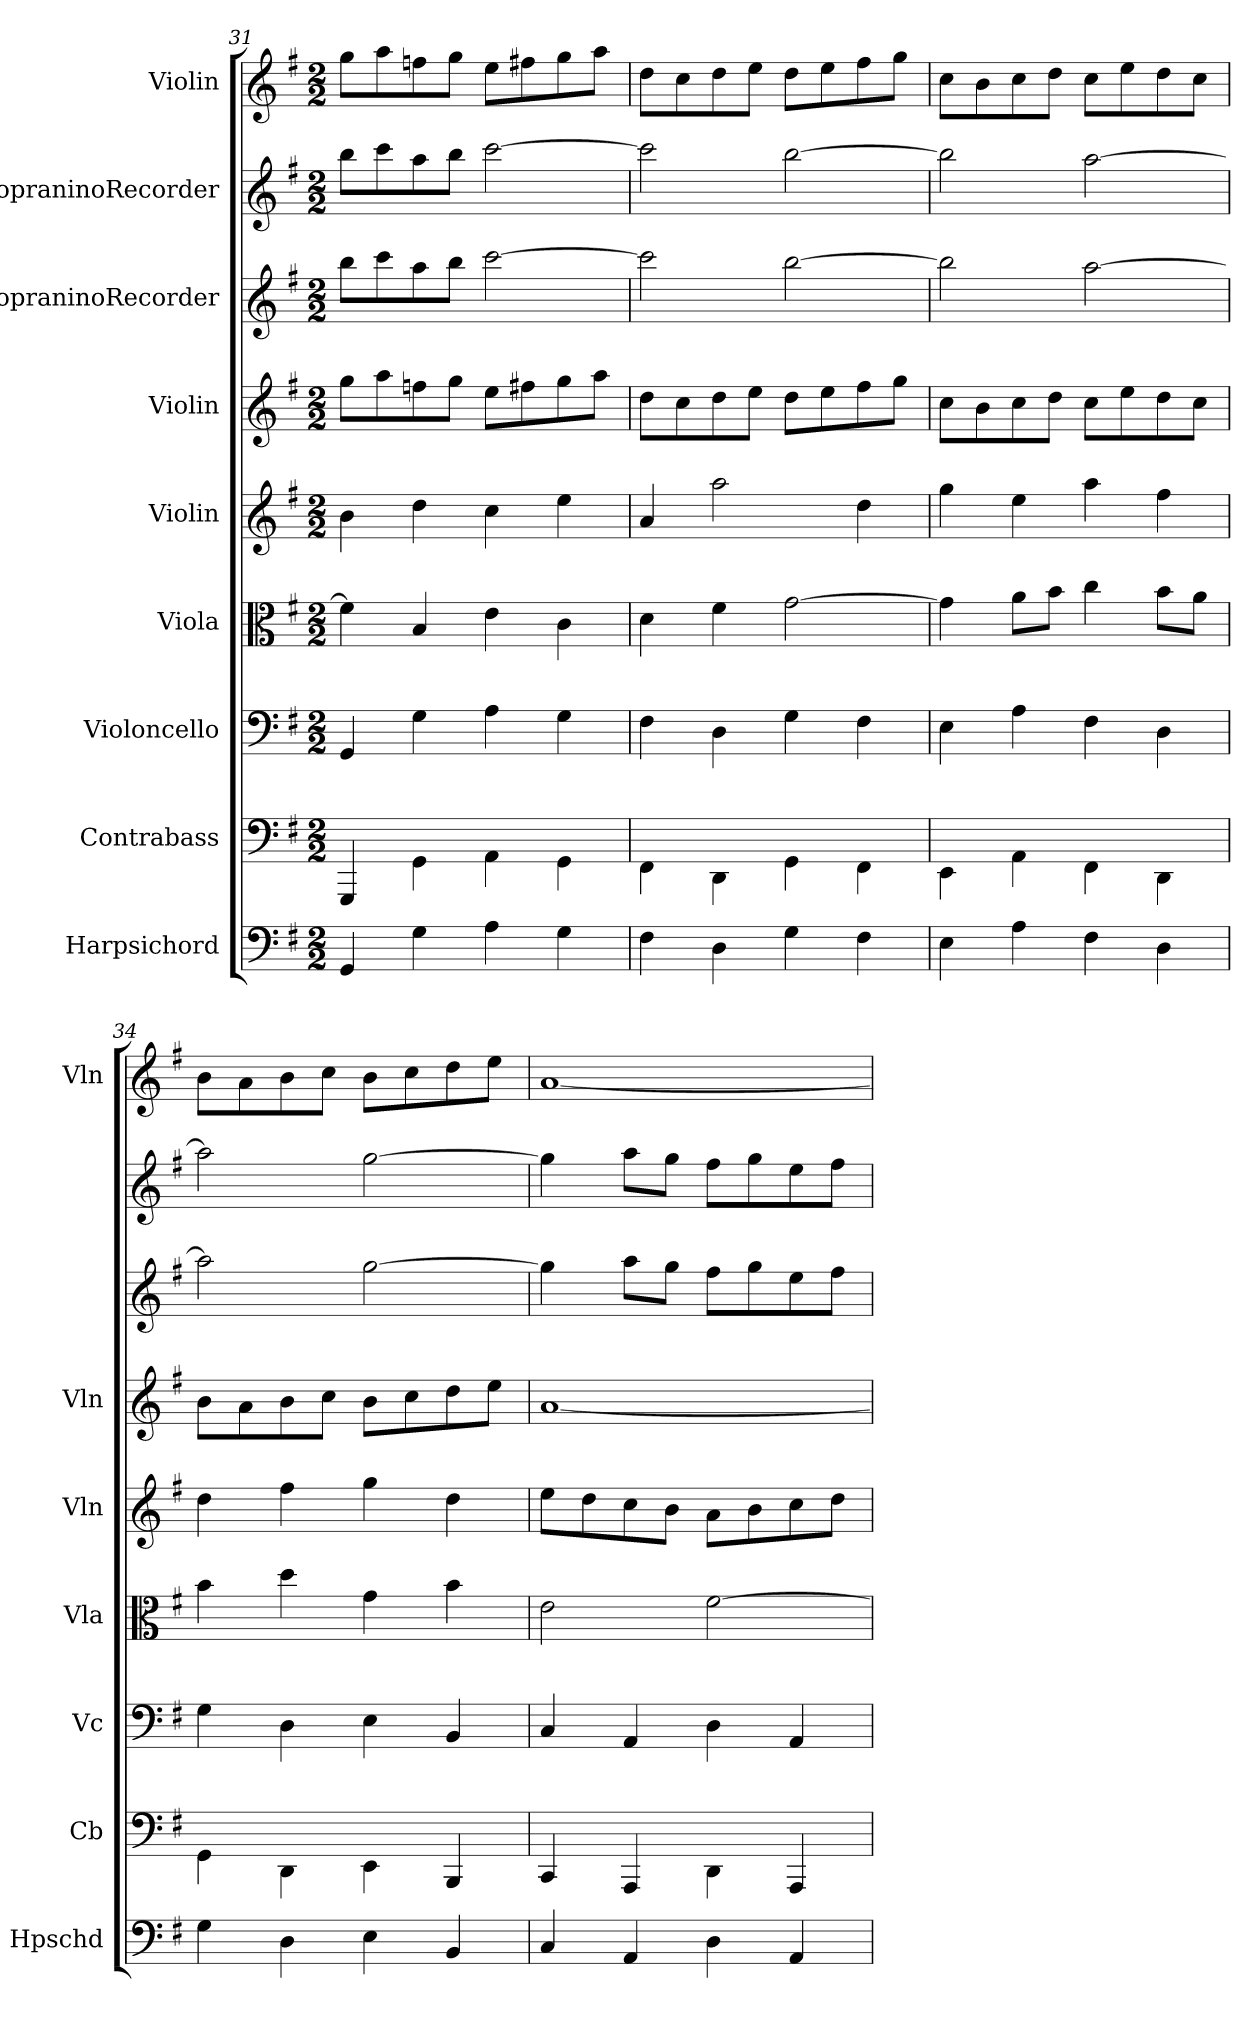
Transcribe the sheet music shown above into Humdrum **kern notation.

**kern	**kern	**kern	**kern	**kern	**kern	**kern	**kern	**kern
*part9	*part8	*part7	*part6	*part5	*part4	*part3	*part2	*part1
*staff9	*staff8	*staff7	*staff6	*staff5	*staff4	*staff3	*staff2	*staff1
*I"Harpsichord	*I"Contrabass	*I"Violoncello	*I"Viola	*I"Violin	*I"Violin	*I"SopraninoRecorder	*I"SopraninoRecorder	*I"Violin
*I'Hpschd	*I'Cb	*I'Vc	*I'Vla	*I'Vln	*I'Vln	*	*	*I'Vln
*clefF4	*clefF4	*clefF4	*clefC3	*clefG2	*clefG2	*clefG2	*clefG2	*clefG2
*k[f#]	*k[f#]	*k[f#]	*k[f#]	*k[f#]	*k[f#]	*k[f#]	*k[f#]	*k[f#]
*G:	*G:	*G:	*G:	*G:	*G:	*G:	*G:	*G:
*M2/2	*M2/2	*M2/2	*M2/2	*M2/2	*M2/2	*M2/2	*M2/2	*M2/2
=31	=31	=31	=31	=31	=31	=31	=31	=31
4GG/	4GGG/	4GG/	4f\]	4b\	8gg\L	8bb\L	8bb\L	8gg\L
.	.	.	.	.	8aa\	8ccc\	8ccc\	8aa\
4G\	4GG\	4G\	4B/	4dd\	8ffn\	8aa\	8aa\	8ffn\
.	.	.	.	.	8gg\J	8bb\J	8bb\J	8gg\J
4A\	4AA\	4A\	4e\	4cc\	8ee\L	[2ccc\	[2ccc\	8ee\L
.	.	.	.	.	8ff#X\	.	.	8ff#X\
4G\	4GG\	4G\	4c\	4ee\	8gg\	.	.	8gg\
.	.	.	.	.	8aa\J	.	.	8aa\J
=32	=32	=32	=32	=32	=32	=32	=32	=32
4F#\	4FF#\	4F#\	4d\	4a/	8dd\L	2ccc\]	2ccc\]	8dd\L
.	.	.	.	.	8cc\	.	.	8cc\
4D\	4DD\	4D\	4f#\	2aa\	8dd\	.	.	8dd\
.	.	.	.	.	8ee\J	.	.	8ee\J
4G\	4GG\	4G\	[2g\	.	8dd\L	[2bb\	[2bb\	8dd\L
.	.	.	.	.	8ee\	.	.	8ee\
4F#\	4FF#\	4F#\	.	4dd\	8ff#\	.	.	8ff#\
.	.	.	.	.	8gg\J	.	.	8gg\J
=33	=33	=33	=33	=33	=33	=33	=33	=33
4E\	4EE\	4E\	4g\]	4gg\	8cc\L	2bb\]	2bb\]	8cc\L
.	.	.	.	.	8b\	.	.	8b\
4A\	4AA\	4A\	8a\L	4ee\	8cc\	.	.	8cc\
.	.	.	8b\J	.	8dd\J	.	.	8dd\J
4F#\	4FF#\	4F#\	4cc\	4aa\	8cc\L	[2aa\	[2aa\	8cc\L
.	.	.	.	.	8ee\	.	.	8ee\
4D\	4DD\	4D\	8b\L	4ff#\	8dd\	.	.	8dd\
.	.	.	8a\J	.	8cc\J	.	.	8cc\J
=34	=34	=34	=34	=34	=34	=34	=34	=34
4G\	4GG\	4G\	4b\	4dd\	8b\L	2aa\]	2aa\]	8b\L
.	.	.	.	.	8a\	.	.	8a\
4D\	4DD\	4D\	4dd\	4ff#\	8b\	.	.	8b\
.	.	.	.	.	8cc\J	.	.	8cc\J
4E\	4EE\	4E\	4g\	4gg\	8b\L	[2gg\	[2gg\	8b\L
.	.	.	.	.	8cc\	.	.	8cc\
4BB/	4BBB/	4BB/	4b\	4dd\	8dd\	.	.	8dd\
.	.	.	.	.	8ee\J	.	.	8ee\J
=35	=35	=35	=35	=35	=35	=35	=35	=35
4C/	4CC/	4C/	2e\	8ee\L	[1a/	4gg\]	4gg\]	[1a/
.	.	.	.	8dd\	.	.	.	.
4AA/	4AAA/	4AA/	.	8cc\	.	8aa\L	8aa\L	.
.	.	.	.	8b\J	.	8gg\J	8gg\J	.
4D\	4DD\	4D\	[2f#\	8a\L	.	8ff#\L	8ff#\L	.
.	.	.	.	8b\	.	8gg\	8gg\	.
4AA/	4AAA/	4AA/	.	8cc\	.	8ee\	8ee\	.
.	.	.	.	8dd\J	.	8ff#\J	8ff#\J	.
=	=	=	=	=	=	=	=	=
*-	*-	*-	*-	*-	*-	*-	*-	*-
